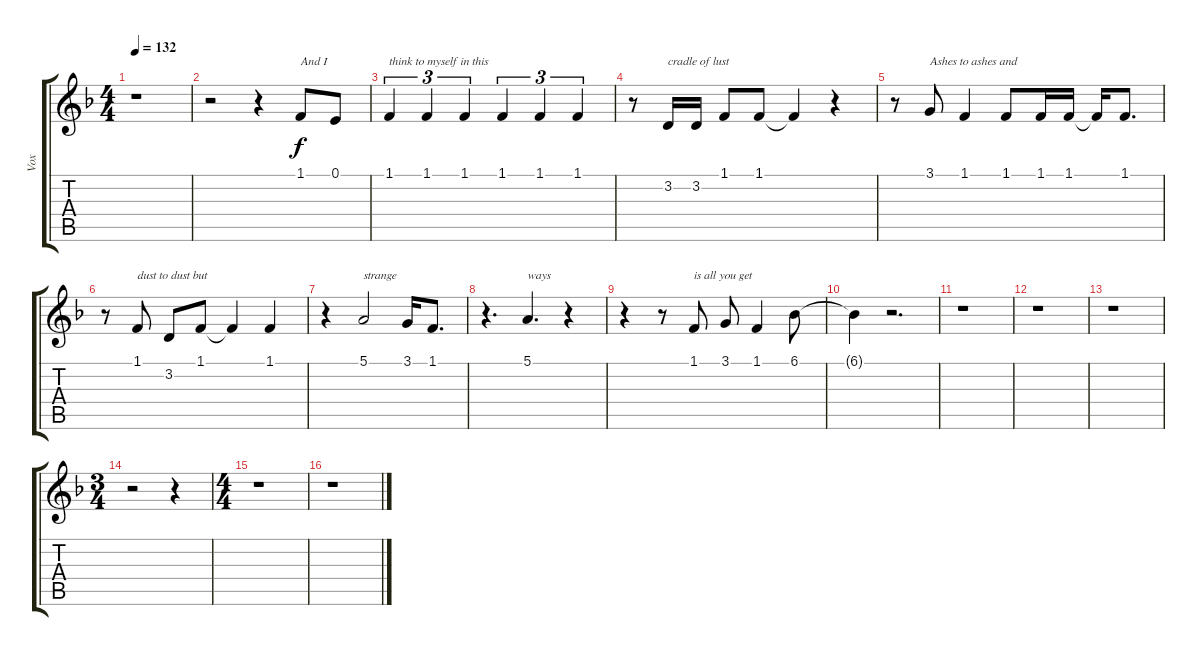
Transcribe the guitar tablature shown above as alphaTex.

\track ("Vox" "Vox") {instrument violin}
\staff {score tabs}
\tuning (E4 B3 G3 D3 A2 E2) {hide}
\ts (4 4)
\tempo 132
\clef g2
\ks dminor
r.1{dy f} |
r.2 r.4 1.1.8{txt "And I"} 0.1.8 |
1.1.4{tu (3 2) txt "think to myself in this"} 1.1.4{tu (3 2)} 1.1.4{tu (3 2)} 1.1.4{tu (3 2)} 1.1.4{tu (3 2)} 1.1.4{tu (3 2)} |
r.8 3.2.16{txt "cradle of lust"} 3.2.16 1.1.8 1.1.8 1.1{t}.4 r.4 |
r.8 3.1.8{txt "Ashes to ashes and"} 1.1.4 1.1.8 1.1.16 1.1.16 1.1{t}.16 1.1.8{d} |
r.8 1.1.8{txt "dust to dust but"} 3.2.8 1.1.8 1.1{t}.4 1.1.4 |
r.4 5.1.2{txt "strange"} 3.1.16 1.1.8{d} |
r.4{d} 5.1.4{d txt "ways"} r.4 |
r.4 r.8 1.1.8{txt "is all you get"} 3.1.8 1.1.4 6.1.8 |
6.1{t}.4 r.2{d} |
r.1 |
r.1 |
r.1 |
\ts (3 4)
r.2 r.4 |
\ts (4 4)
r.1 |
r.1
